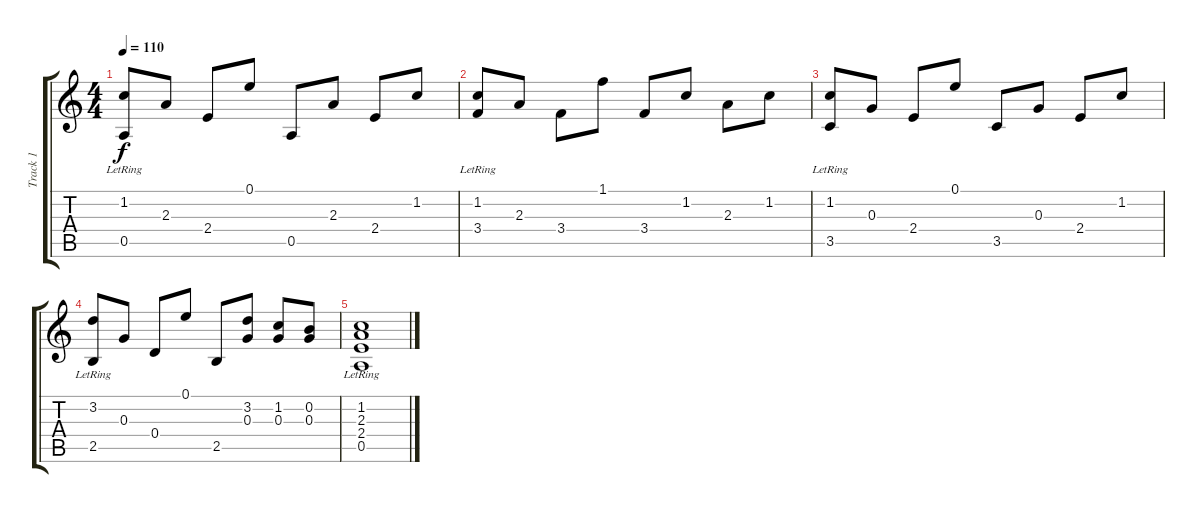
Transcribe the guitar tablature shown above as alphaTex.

\track ("Track 1" "Track 1") {instrument acousticguitarsteel}
\staff {score tabs}
\tuning (E4 B3 G3 D3 A2 E2) {hide}
\ts (4 4)
\tempo 110
\clef g2
\ks c
(1.2{lr} 0.5).8{dy f} 2.3.8 2.4.8 0.1.8 0.5.8 2.3.8 2.4.8 1.2.8 |
(1.2{lr} 3.4{lr}).8 2.3.8 3.4.8 1.1.8 3.4.8 1.2.8 2.3.8 1.2.8 |
(1.2{lr} 3.5{lr}).8 0.3.8 2.4.8 0.1.8 3.5.8 0.3.8 2.4.8 1.2.8 |
(3.2{lr} 2.5{lr}).8 0.3.8 0.4.8 0.1.8 2.5.8 (3.2 0.3).8 (1.2 0.3).8 (0.2 0.3).8 |
(1.2 2.3 2.4 0.5{lr}).1
